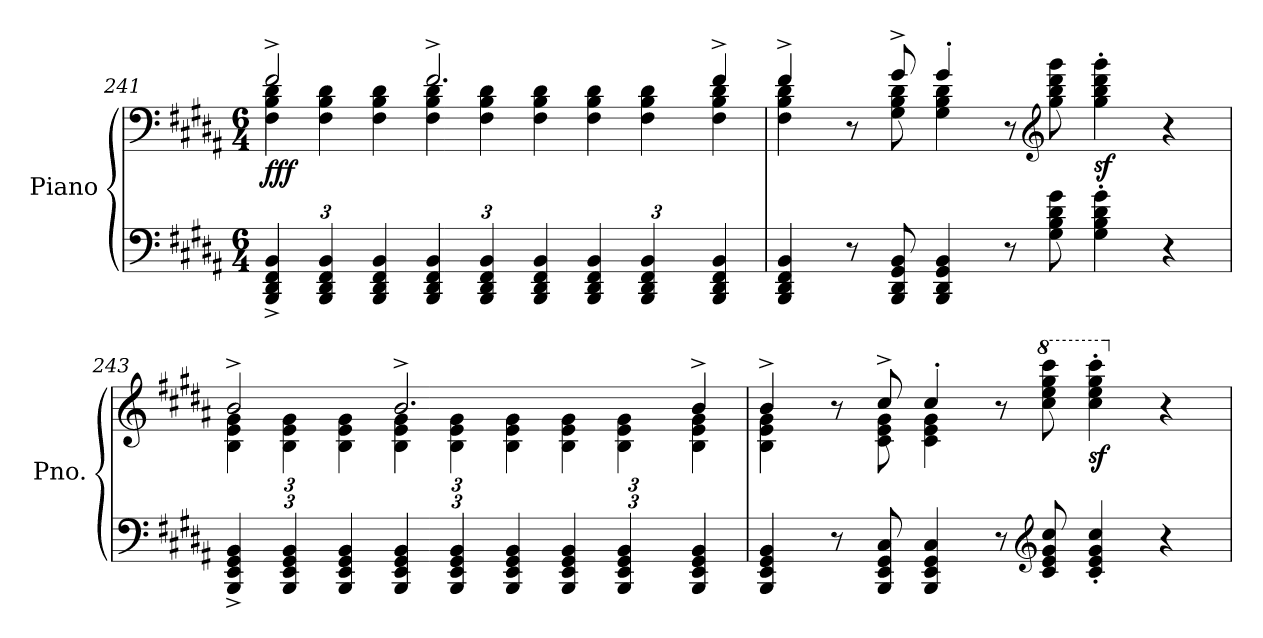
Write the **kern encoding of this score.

**kern	**kern	**dynam
*part1	*part1	*part1
*staff2	*staff1	*staff1/2
*I"Piano	*	*
*I'Pno.	*	*
*clefF4	*clefF4	*
*k[f#c#g#d#a#]	*k[f#c#g#d#a#]	*
*M6/4	*M6/4	*
=241	=241	=241
*	*^	*
*Xbrackettup	*	*Xbrackettup	*
!	!	!	!LO:DY:b
6BBBB/yy^ 6BBB/^ 6DD#/^ 6FF#/^ 6BB/^	2f#^/	6F#\ 6B\ 6d#\	fff
*	*MM130	*	*
6BBB/ 6DD#/ 6FF#/ 6BB/	.	6F#\ 6B\ 6d#\	.
6BBB/ 6DD#/ 6FF#/ 6BB/	.	6F#\ 6B\ 6d#\	.
*	*MM140	*	*
6BBB/ 6DD#/ 6FF#/ 6BB/	2.f#^/	6F#\ 6B\ 6d#\	.
*	*MM150	*	*
6BBB/ 6DD#/ 6FF#/ 6BB/	.	6F#\ 6B\ 6d#\	.
6BBB/ 6DD#/ 6FF#/ 6BB/	.	6F#\ 6B\ 6d#\	.
*	*MM160	*	*
6BBB/ 6DD#/ 6FF#/ 6BB/	.	6F#\ 6B\ 6d#\	.
6BBB/ 6DD#/ 6FF#/ 6BB/	.	6F#\ 6B\ 6d#\	.
*	*Xtuplet	*	*
.	12ryy	.	.
6BBB/ 6DD#/ 6FF#/ 6BB/	6f#^/	6F#\ 6B\ 6d#\	.
!!LO:LB:g=z	!!
=242	=242	=242	=242
*	*MM100	*	*
4BBB/ 4DD#/ 4FF#/ 4BB/	4f#^/	4F#\ 4B\ 4d#\	.
8r	8r	8ryy	.
*	*MM200	*	*
8BBB/ 8DD#/ 8GG#/ 8BB/	8g#^/	8G#\ 8B\ 8d#\	.
*	*MM75	*	*
4BBB/ 4DD#/ 4GG#/ 4BB/	4g#'/	4G#\ 4B\ 4d#\	.
8r	8r	2.ryy	.
*	*clefG2	*	*
*	*MM200	*	*
8G#\ 8B\ 8d#\ 8g#\	8gg#\ 8bb\ 8ddd#\ 8ggg#\	.	.
*	*MM75	*	*
!	!	!	!LO:DY:b
4G#\' 4B\' 4d#\' 4g#\'	4gg#\' 4bb\' 4ddd#\' 4ggg#\'	.	sf
4r	4r	.	.
=243	=243	=243	=243
*	*	*tuplet	*
6EEE/yy^ 6BBB/^ 6EE/^ 6GG#/^ 6BB/^	2b^/	6B\ 6e\ 6g#\	.
*	*MM130	*	*
6BBB/ 6EE/ 6GG#/ 6BB/	.	6B\ 6e\ 6g#\	.
6BBB/ 6EE/ 6GG#/ 6BB/	.	6B\ 6e\ 6g#\	.
*	*MM140	*	*
6BBB/ 6EE/ 6GG#/ 6BB/	2.b^/	6B\ 6e\ 6g#\	.
*	*MM150	*	*
6BBB/ 6EE/ 6GG#/ 6BB/	.	6B\ 6e\ 6g#\	.
6BBB/ 6EE/ 6GG#/ 6BB/	.	6B\ 6e\ 6g#\	.
*	*MM160	*	*
6BBB/ 6EE/ 6GG#/ 6BB/	.	6B\ 6e\ 6g#\	.
6BBB/ 6EE/ 6GG#/ 6BB/	.	6B\ 6e\ 6g#\	.
*	*Xtuplet	*	*
.	12ryy	.	.
*	*MM150	*	*
6BBB/ 6EE/ 6GG#/ 6BB/	6b^/	6B\ 6e\ 6g#\	.
=244	=244	=244	=244
*	*MM100	*	*
4BBB/ 4EE/ 4GG#/ 4BB/	4b^/	4B\ 4e\ 4g#\	.
8r	8r	8ryy	.
*	*MM200	*	*
8BBB/ 8EE/ 8GG#/ 8C#/	8cc#^/	8c#\ 8e\ 8g#\	.
*	*MM75	*	*
4BBB/ 4EE/ 4GG#/ 4C#/	4cc#'/	4c#\ 4e\ 4g#\	.
8r	8r	2.ryy	.
*clefG2	*	*	*
*	*8va	*	*
*	*MM200	*	*
8c#/ 8e/ 8g#/ 8cc#/	8ccc#\ 8eee\ 8ggg#\ 8cccc#\	.	.
*	*MM70	*	*
!	!	!	!LO:DY:b
4c#/' 4e/' 4g#/' 4cc#/'	4ccc#\' 4eee\' 4ggg#\' 4cccc#\'	.	sf
*	*X8va	*	*
4r	4r	.	.
*	*v	*v	*
=	=	=
*-	*-	*-
